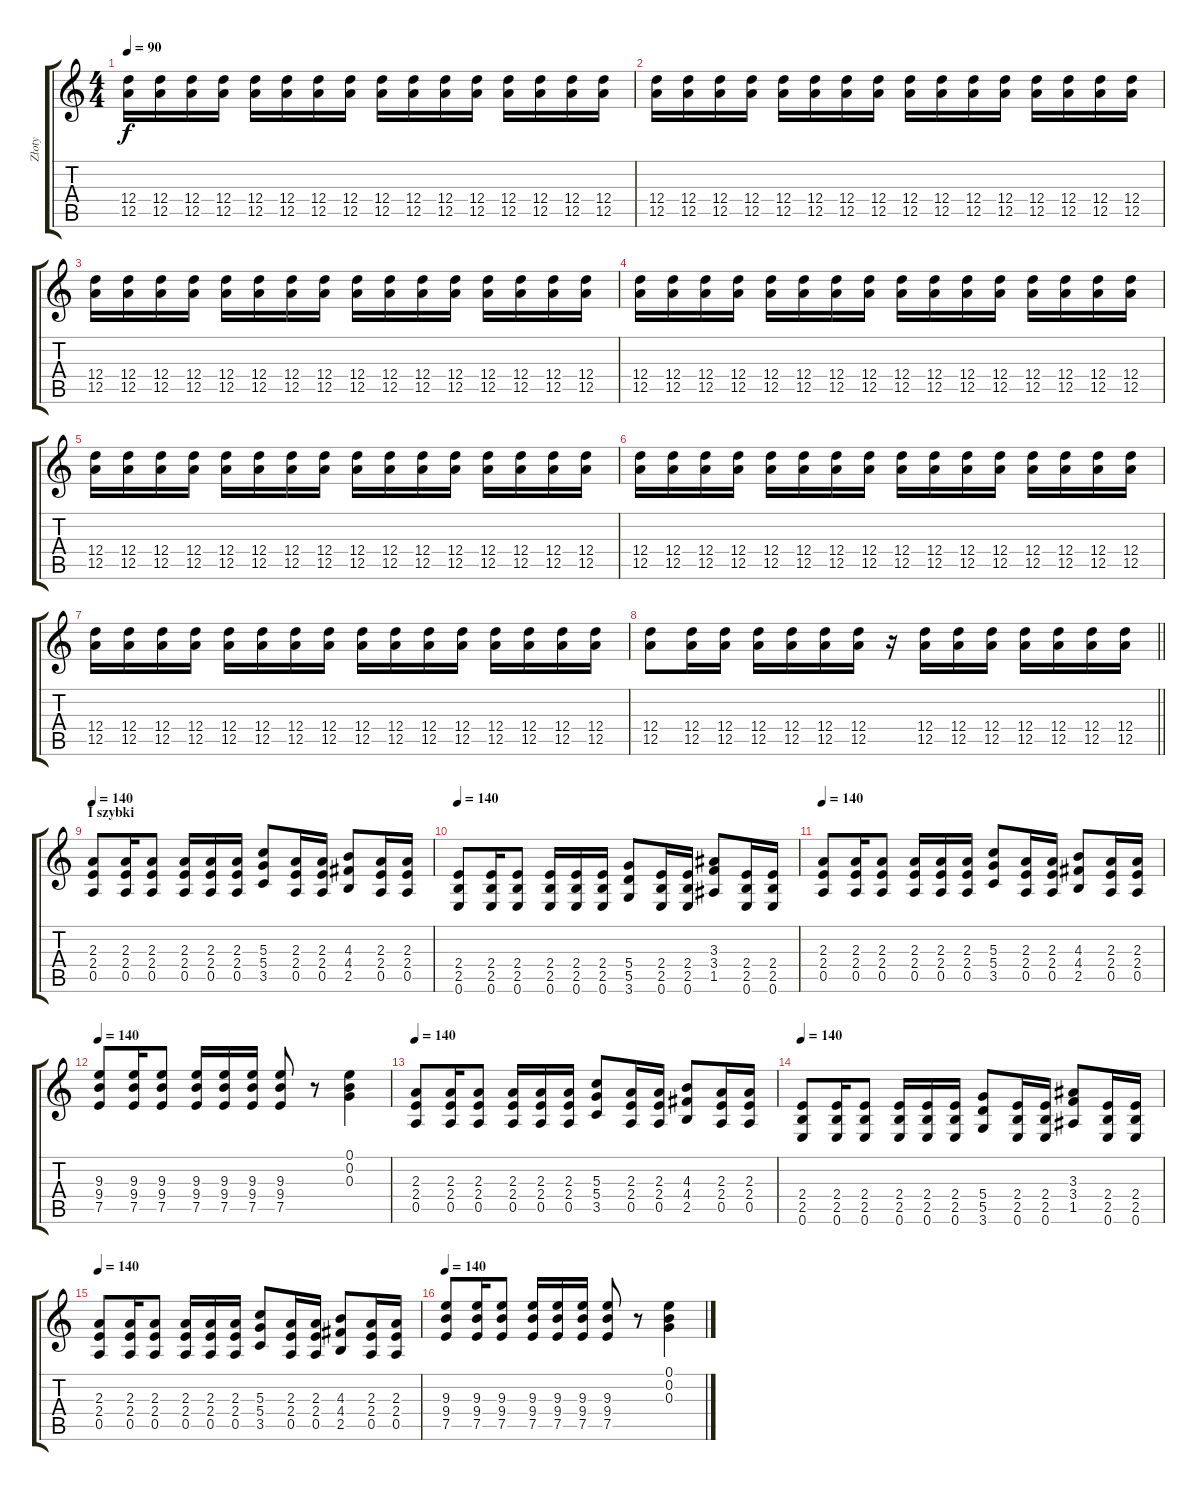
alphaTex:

\track ("Złoty" "Złoty") {instrument distortionguitar}
\staff {score tabs}
\tuning (E4 B3 G3 D3 A2 E2) {hide}
\ts (4 4)
\tempo 90
\clef g2
\ks c
(12.4 12.5).16{dy f} (12.4 12.5).16 (12.4 12.5).16 (12.4 12.5).16 (12.4 12.5).16 (12.4 12.5).16 (12.4 12.5).16 (12.4 12.5).16 (12.4 12.5).16 (12.4 12.5).16 (12.4 12.5).16 (12.4 12.5).16 (12.4 12.5).16 (12.4 12.5).16 (12.4 12.5).16 (12.4 12.5).16 |
(12.4 12.5).16 (12.4 12.5).16 (12.4 12.5).16 (12.4 12.5).16 (12.4 12.5).16 (12.4 12.5).16 (12.4 12.5).16 (12.4 12.5).16 (12.4 12.5).16 (12.4 12.5).16 (12.4 12.5).16 (12.4 12.5).16 (12.4 12.5).16 (12.4 12.5).16 (12.4 12.5).16 (12.4 12.5).16 |
(12.4 12.5).16 (12.4 12.5).16 (12.4 12.5).16 (12.4 12.5).16 (12.4 12.5).16 (12.4 12.5).16 (12.4 12.5).16 (12.4 12.5).16 (12.4 12.5).16 (12.4 12.5).16 (12.4 12.5).16 (12.4 12.5).16 (12.4 12.5).16 (12.4 12.5).16 (12.4 12.5).16 (12.4 12.5).16 |
(12.4 12.5).16 (12.4 12.5).16 (12.4 12.5).16 (12.4 12.5).16 (12.4 12.5).16 (12.4 12.5).16 (12.4 12.5).16 (12.4 12.5).16 (12.4 12.5).16 (12.4 12.5).16 (12.4 12.5).16 (12.4 12.5).16 (12.4 12.5).16 (12.4 12.5).16 (12.4 12.5).16 (12.4 12.5).16 |
(12.4 12.5).16 (12.4 12.5).16 (12.4 12.5).16 (12.4 12.5).16 (12.4 12.5).16 (12.4 12.5).16 (12.4 12.5).16 (12.4 12.5).16 (12.4 12.5).16 (12.4 12.5).16 (12.4 12.5).16 (12.4 12.5).16 (12.4 12.5).16 (12.4 12.5).16 (12.4 12.5).16 (12.4 12.5).16 |
(12.4 12.5).16 (12.4 12.5).16 (12.4 12.5).16 (12.4 12.5).16 (12.4 12.5).16 (12.4 12.5).16 (12.4 12.5).16 (12.4 12.5).16 (12.4 12.5).16 (12.4 12.5).16 (12.4 12.5).16 (12.4 12.5).16 (12.4 12.5).16 (12.4 12.5).16 (12.4 12.5).16 (12.4 12.5).16 |
(12.4 12.5).16 (12.4 12.5).16 (12.4 12.5).16 (12.4 12.5).16 (12.4 12.5).16 (12.4 12.5).16 (12.4 12.5).16 (12.4 12.5).16 (12.4 12.5).16 (12.4 12.5).16 (12.4 12.5).16 (12.4 12.5).16 (12.4 12.5).16 (12.4 12.5).16 (12.4 12.5).16 (12.4 12.5).16 |
\barLineRight lightlight
(12.4 12.5).8 (12.4 12.5).16 (12.4 12.5).16 (12.4 12.5).16 (12.4 12.5).16 (12.4 12.5).16 (12.4 12.5).16 r.16 (12.4 12.5).16 (12.4 12.5).16 (12.4 12.5).16 (12.4 12.5).16 (12.4 12.5).16 (12.4 12.5).16 (12.4 12.5).16 |
\section ("" "I szybki")
\tempo 140
(2.3 2.4 0.5).8 (2.3 2.4 0.5).16 (2.3 2.4 0.5).8 (2.3 2.4 0.5).16 (2.3 2.4 0.5).16 (2.3 2.4 0.5).16 (5.3 5.4 3.5).8 (2.3 2.4 0.5).16 (2.3 2.4 0.5).16 (4.3 4.4 2.5).8 (2.3 2.4 0.5).16 (2.3 2.4 0.5).16 |
\tempo 140
(2.4 2.5 0.6).8 (2.4 2.5 0.6).16 (2.4 2.5 0.6).8 (2.4 2.5 0.6).16 (2.4 2.5 0.6).16 (2.4 2.5 0.6).16 (5.4 5.5 3.6).8 (2.4 2.5 0.6).16 (2.4 2.5 0.6).16 (3.3 3.4 1.5).8 (2.4 2.5 0.6).16 (2.4 2.5 0.6).16 |
\tempo 140
(2.3 2.4 0.5).8 (2.3 2.4 0.5).16 (2.3 2.4 0.5).8 (2.3 2.4 0.5).16 (2.3 2.4 0.5).16 (2.3 2.4 0.5).16 (5.3 5.4 3.5).8 (2.3 2.4 0.5).16 (2.3 2.4 0.5).16 (4.3 4.4 2.5).8 (2.3 2.4 0.5).16 (2.3 2.4 0.5).16 |
\tempo 140
(9.3 9.4 7.5).8 (9.3 9.4 7.5).16 (9.3 9.4 7.5).8 (9.3 9.4 7.5).16 (9.3 9.4 7.5).16 (9.3 9.4 7.5).16 (9.3 9.4 7.5).8 r.8 (0.1 0.2 0.3).4 |
\tempo 140
(2.3 2.4 0.5).8 (2.3 2.4 0.5).16 (2.3 2.4 0.5).8 (2.3 2.4 0.5).16 (2.3 2.4 0.5).16 (2.3 2.4 0.5).16 (5.3 5.4 3.5).8 (2.3 2.4 0.5).16 (2.3 2.4 0.5).16 (4.3 4.4 2.5).8 (2.3 2.4 0.5).16 (2.3 2.4 0.5).16 |
\tempo 140
(2.4 2.5 0.6).8 (2.4 2.5 0.6).16 (2.4 2.5 0.6).8 (2.4 2.5 0.6).16 (2.4 2.5 0.6).16 (2.4 2.5 0.6).16 (5.4 5.5 3.6).8 (2.4 2.5 0.6).16 (2.4 2.5 0.6).16 (3.3 3.4 1.5).8 (2.4 2.5 0.6).16 (2.4 2.5 0.6).16 |
\tempo 140
(2.3 2.4 0.5).8 (2.3 2.4 0.5).16 (2.3 2.4 0.5).8 (2.3 2.4 0.5).16 (2.3 2.4 0.5).16 (2.3 2.4 0.5).16 (5.3 5.4 3.5).8 (2.3 2.4 0.5).16 (2.3 2.4 0.5).16 (4.3 4.4 2.5).8 (2.3 2.4 0.5).16 (2.3 2.4 0.5).16 |
\tempo 140
(9.3 9.4 7.5).8 (9.3 9.4 7.5).16 (9.3 9.4 7.5).8 (9.3 9.4 7.5).16 (9.3 9.4 7.5).16 (9.3 9.4 7.5).16 (9.3 9.4 7.5).8 r.8 (0.1 0.2 0.3).4
